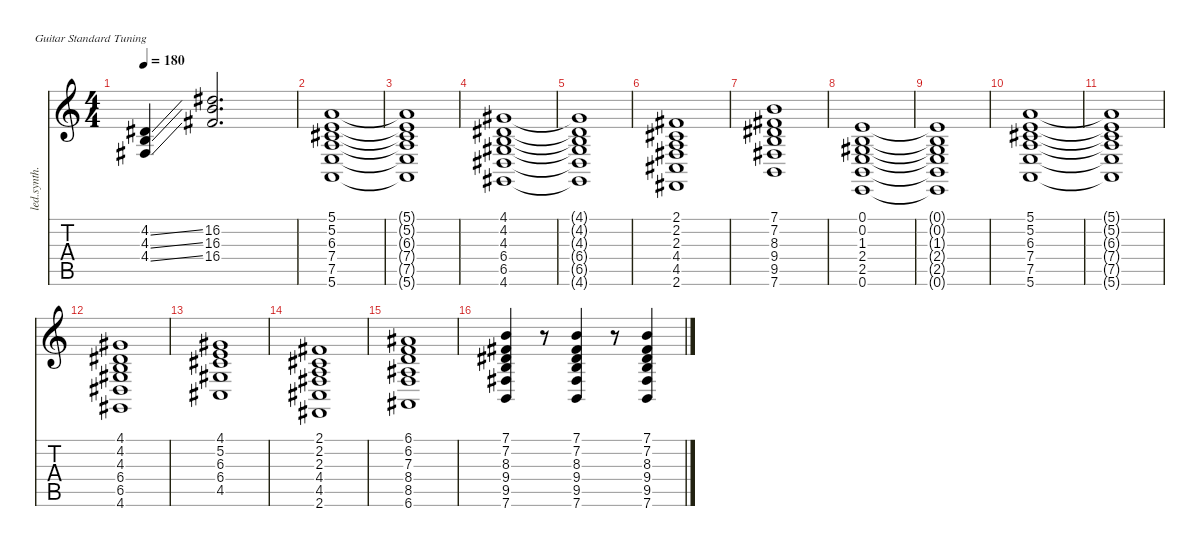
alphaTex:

\defaultSystemsLayout 4
\hideDynamics
\bracketExtendMode nobrackets
\otherSystemsTrackNameOrientation horizontal
\track ("Keyboard: Tsugumi Kotobuki" "led.synth.") {instrument lead1square}
\staff {score tabs}
\tuning (E4 B3 G3 D3 A2 E2)
\ts (4 4)
\tempo 180
\clef g2
\ks c
(4.2{ss acc #} 4.3{ss} 4.4{ss acc #}).4{dy f} (16.2{acc #} 16.3 16.4{acc #}).2{d} |
(5.1 5.2 6.3{acc #} 7.4 7.5 5.6).1 |
(5.1{t} 5.2{t} 6.3{t acc #} 7.4{t} 7.5{t} 5.6{t}).1 |
(4.1{acc #} 4.2{acc #} 4.3 6.4{acc #} 6.5{acc #} 4.6{acc #}).1 |
(4.1{t acc #} 4.2{t acc #} 4.3{t} 6.4{t acc #} 6.5{t acc #} 4.6{t acc #}).1 |
(2.1{acc #} 2.2{acc #} 2.3 4.4{acc #} 4.5{acc #} 2.6{acc #}).1 |
(7.1 7.2{acc #} 8.3{acc #} 9.4 9.5{acc #} 7.6).1 |
(0.1 0.2 1.3{acc #} 2.4 2.5 0.6).1 |
(0.1{t} 0.2{t} 1.3{t acc #} 2.4{t} 2.5{t} 0.6{t}).1 |
(5.1 5.2 6.3{acc #} 7.4 7.5 5.6).1 |
(5.1{t} 5.2{t} 6.3{t acc #} 7.4{t} 7.5{t} 5.6{t}).1 |
(4.1{acc #} 4.2{acc #} 4.3 6.4{acc #} 6.5{acc #} 4.6{acc #}).1 |
(4.1{acc #} 5.2 6.3{acc #} 6.4{acc #} 4.5{acc #}).1 |
(2.1{acc #} 2.2{acc #} 2.3 4.4{acc #} 4.5{acc #} 2.6{acc #}).1 |
(6.1{acc #} 6.2 7.3 8.4{acc #} 8.5 6.6{acc #}).1 |
(7.1 7.2{acc #} 8.3{acc #} 9.4 9.5{acc #} 7.6).4 r.8 (7.1 7.2{acc #} 8.3{acc #} 9.4 9.5{acc #} 7.6).4 r.8 (7.1 7.2{acc #} 8.3{acc #} 9.4 9.5{acc #} 7.6).4
